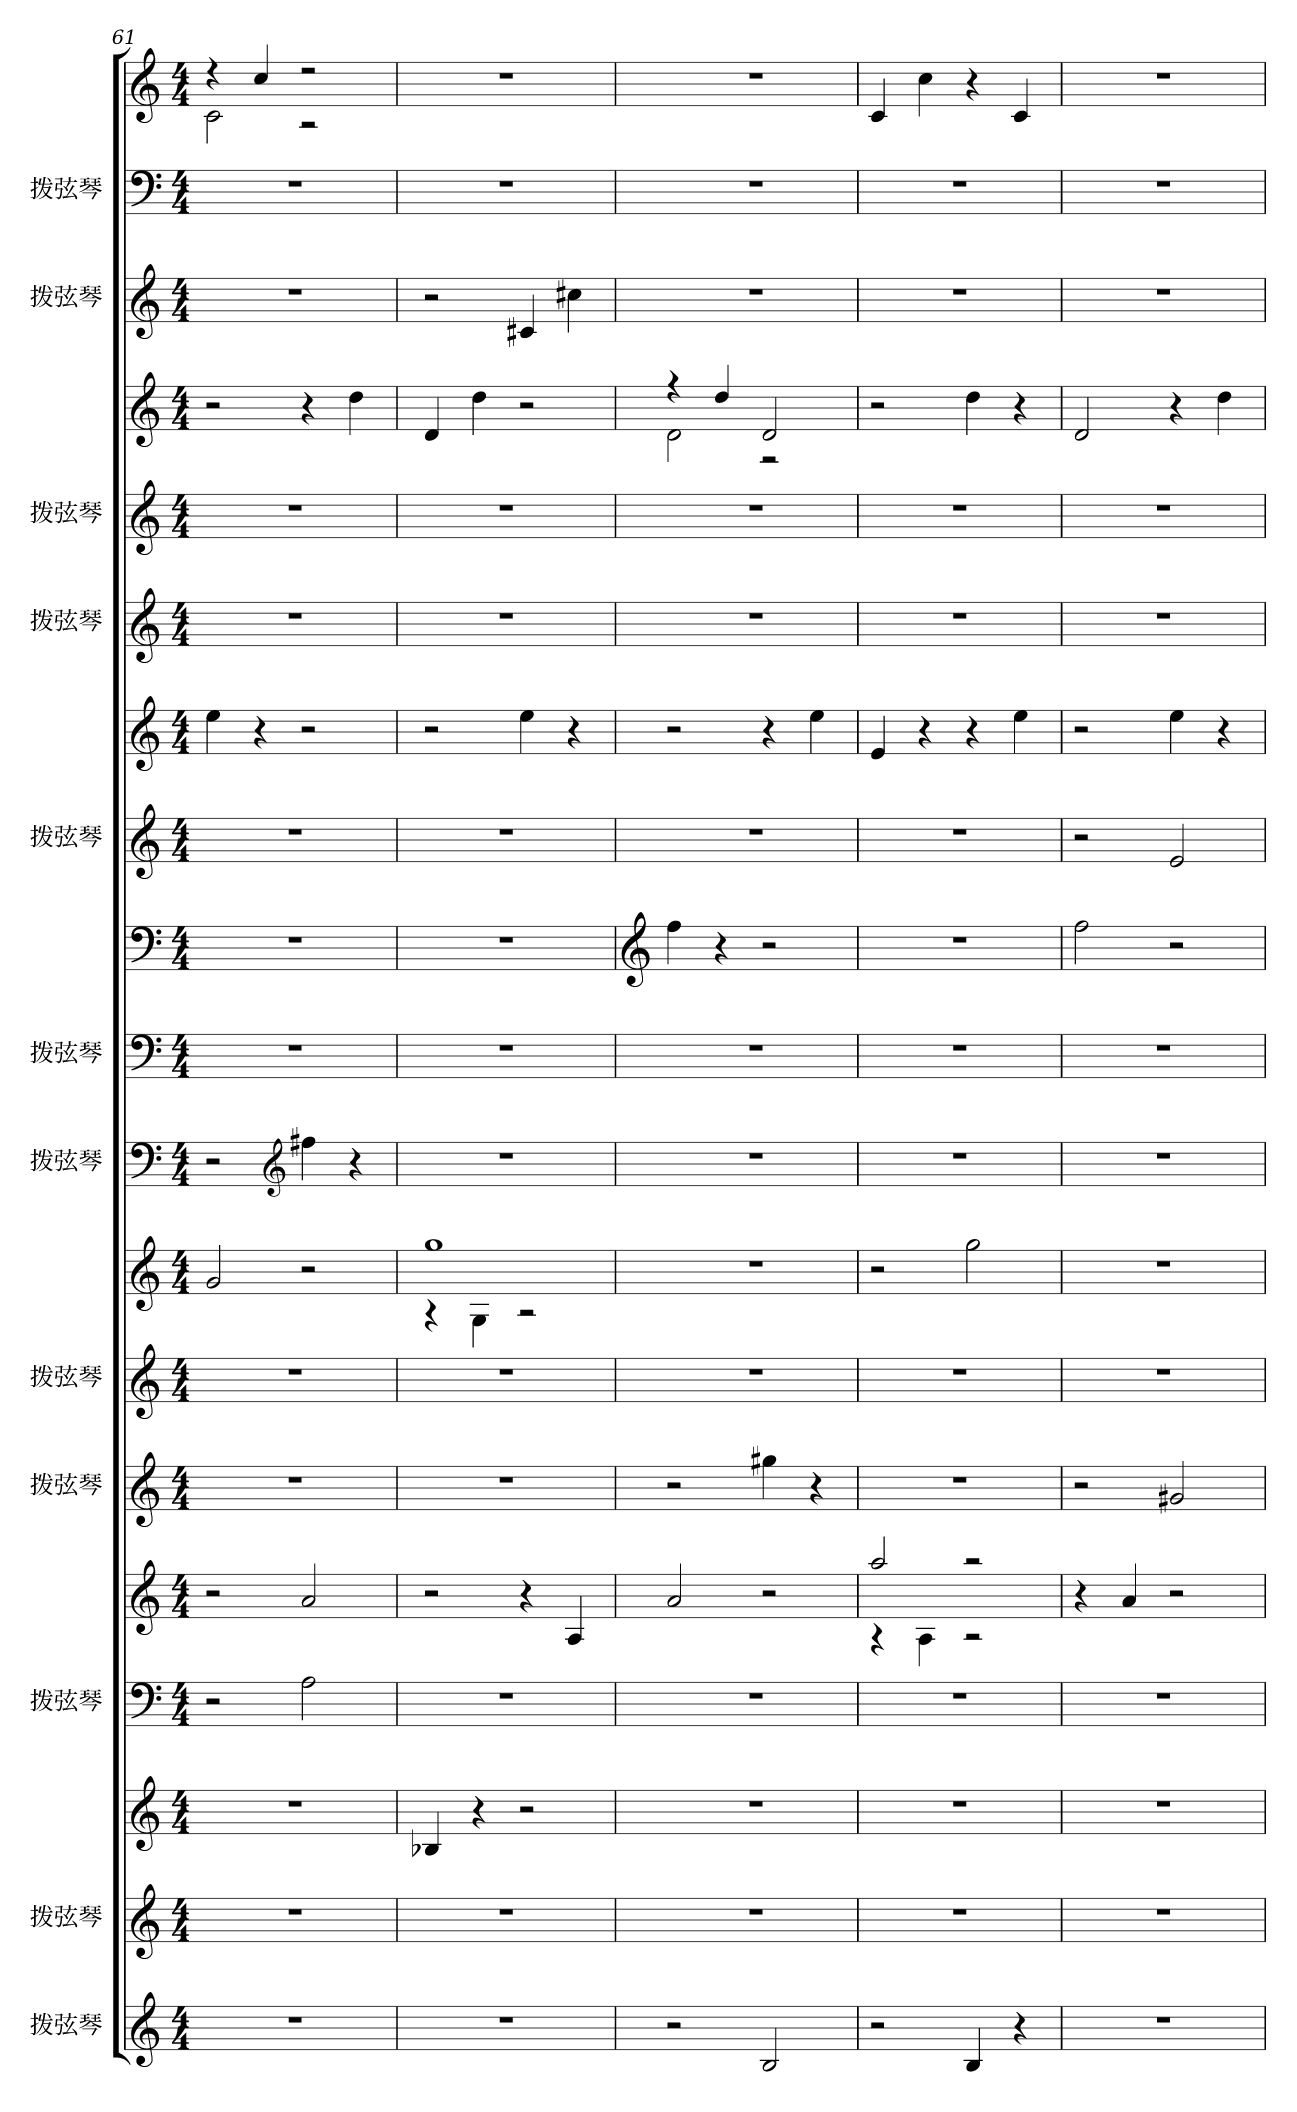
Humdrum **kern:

**kern	**kern	**kern	**kern	**kern	**kern	**kern	**kern	**kern	**kern	**kern	**kern	**kern	**kern	**kern	**kern	**kern	**kern	**kern
*part12	*part11	*part11	*part10	*part10	*part9	*part8	*part8	*part7	*part6	*part6	*part5	*part5	*part4	*part3	*part3	*part2	*part1	*part1
*staff19	*staff18	*staff17	*staff16	*staff15	*staff14	*staff13	*staff12	*staff11	*staff10	*staff9	*staff8	*staff7	*staff6	*staff5	*staff4	*staff3	*staff2	*staff1
*I"拨弦琴	*I"拨弦琴	*	*I"拨弦琴	*	*I"拨弦琴	*I"拨弦琴	*	*I"拨弦琴	*I"拨弦琴	*	*I"拨弦琴	*	*I"拨弦琴	*I"拨弦琴	*	*I"拨弦琴	*I"拨弦琴	*
*clefG2	*clefG2	*clefG2	*clefF4	*clefG2	*clefG2	*clefG2	*clefG2	*clefF4	*clefF4	*clefF4	*clefG2	*clefG2	*clefG2	*clefG2	*clefG2	*clefG2	*clefF4	*clefG2
*k[]	*k[]	*k[]	*k[]	*k[]	*k[]	*k[]	*k[]	*k[]	*k[]	*k[]	*k[]	*k[]	*k[]	*k[]	*k[]	*k[]	*k[]	*k[]
*M4/4	*M4/4	*M4/4	*M4/4	*M4/4	*M4/4	*M4/4	*M4/4	*M4/4	*M4/4	*M4/4	*M4/4	*M4/4	*M4/4	*M4/4	*M4/4	*M4/4	*M4/4	*M4/4
=61	=61	=61	=61	=61	=61	=61	=61	=61	=61	=61	=61	=61	=61	=61	=61	=61	=61	=61
*	*	*	*	*	*	*	*	*	*	*	*	*	*	*	*	*	*	*^
1r	1r	1r	2r	2r	1r	1r	2g/	2r	1r	1r	1r	4ee\	1r	1r	2r	1r	1r	4r	2c\
.	.	.	.	.	.	.	.	.	.	.	.	4r	.	.	.	.	.	4cc/	.
*	*	*	*	*	*	*	*	*clefG2	*	*	*	*	*	*	*	*	*	*	*
.	.	.	2A\	2a/	.	.	2r	4ff#X\	.	.	.	2r	.	.	4r	.	.	2r	2r
.	.	.	.	.	.	.	.	4r	.	.	.	.	.	.	4dd\	.	.	.	.
*	*	*	*	*	*	*	*	*	*	*	*	*	*	*	*	*	*	*v	*v
=62	=62	=62	=62	=62	=62	=62	=62	=62	=62	=62	=62	=62	=62	=62	=62	=62	=62	=62
*	*	*	*	*	*	*	*^	*	*	*	*	*	*	*	*	*	*	*
1r	1r	4B-X/	1r	2r	1r	1r	1gg	4r	1r	1r	1r	1r	2r	1r	1r	4d/	2r	1r	1r
.	.	4r	.	.	.	.	.	4G\	.	.	.	.	.	.	.	4dd\	.	.	.
.	.	2r	.	4r	.	.	.	2r	.	.	.	.	4ee\	.	.	2r	4c#X/	.	.
.	.	.	.	4A/	.	.	.	.	.	.	.	.	4r	.	.	.	4cc#X\	.	.
*	*	*	*	*	*	*	*v	*v	*	*	*	*	*	*	*	*	*	*	*
!!LO:PB:g=z
=63	=63	=63	=63	=63	=63	=63	=63	=63	=63	=63	=63	=63	=63	=63	=63	=63	=63	=63
*	*	*	*	*	*	*	*	*	*	*clefG2	*	*	*	*	*	*	*	*
*	*	*	*	*	*	*	*	*	*	*	*	*	*	*	*^	*	*	*
2r	1r	1r	1r	2a/	2r	1r	1r	1r	1r	4ff\	1r	2r	1r	1r	4r	2d\	1r	1r	1r
.	.	.	.	.	.	.	.	.	.	4r	.	.	.	.	4dd/	.	.	.	.
2B/	.	.	.	2r	4gg#X\	.	.	.	.	2r	.	4r	.	.	2d/	2r	.	.	.
.	.	.	.	.	4r	.	.	.	.	.	.	4ee\	.	.	.	.	.	.	.
*	*	*	*	*	*	*	*	*	*	*	*	*	*	*	*v	*v	*	*	*
=64	=64	=64	=64	=64	=64	=64	=64	=64	=64	=64	=64	=64	=64	=64	=64	=64	=64	=64
*	*	*	*	*^	*	*	*	*	*	*	*	*	*	*	*	*	*	*
2r	1r	1r	1r	2aa/	4r	1r	1r	2r	1r	1r	1r	1r	4e/	1r	1r	2r	1r	1r	4c/
.	.	.	.	.	4A\	.	.	.	.	.	.	.	4r	.	.	.	.	.	4cc\
4B/	.	.	.	2r	2r	.	.	2gg\	.	.	.	.	4r	.	.	4dd\	.	.	4r
4r	.	.	.	.	.	.	.	.	.	.	.	.	4ee\	.	.	4r	.	.	4c/
*	*	*	*	*v	*v	*	*	*	*	*	*	*	*	*	*	*	*	*	*
=65	=65	=65	=65	=65	=65	=65	=65	=65	=65	=65	=65	=65	=65	=65	=65	=65	=65	=65
1r	1r	1r	1r	4r	2r	1r	1r	1r	1r	2ff\	2r	2r	1r	1r	2d/	1r	1r	1r
.	.	.	.	4a/	.	.	.	.	.	.	.	.	.	.	.	.	.	.
.	.	.	.	2r	2g#X/	.	.	.	.	2r	2e/	4ee\	.	.	4r	.	.	.
.	.	.	.	.	.	.	.	.	.	.	.	4r	.	.	4dd\	.	.	.
=	=	=	=	=	=	=	=	=	=	=	=	=	=	=	=	=	=	=
*-	*-	*-	*-	*-	*-	*-	*-	*-	*-	*-	*-	*-	*-	*-	*-	*-	*-	*-
